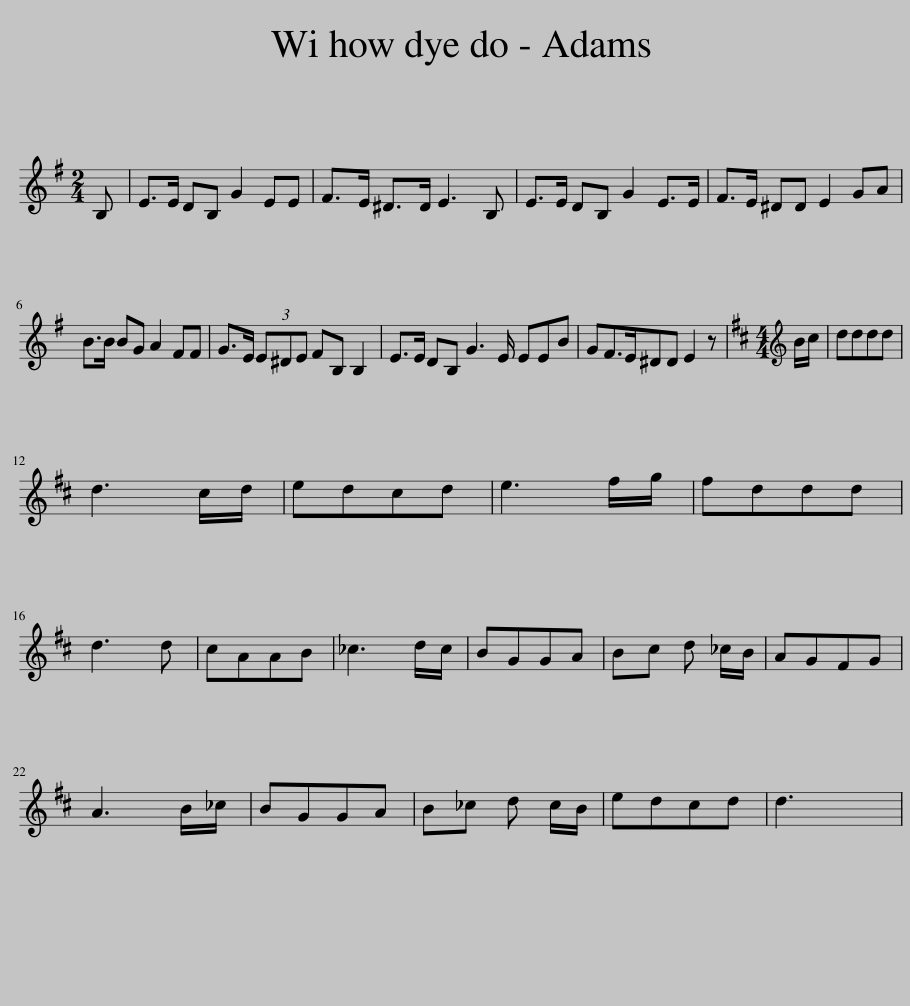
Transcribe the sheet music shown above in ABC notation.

X:1
L:1/8
M:2/4
I:linebreak $
K:G
V:1 treble
V:1
 B, | E>E DB, G2 EE | F>E ^D>D E3 B, | E>E DB, G2 E>E | F>E ^DD E2 GA |$ %5
 B>B BG A2 FF | G>E (3E^DE FB, B,2 | E>E DB, G3 E/ EEB | GF>E^DD E2 z |[K:D][M:4/4][K:treble] B/c/ | %10
 dddd |$ d3 c/d/ | edcd | e3 f/g/ | fddd |$ %15
 d3 d | cAAB | _c3 d/c/ | BGGA | Bc d _c/B/ | %20
 AGFG |$ A3 B/_c/ | BGGA | B_c d c/B/ | edcd | %25
 d3 x | %26
